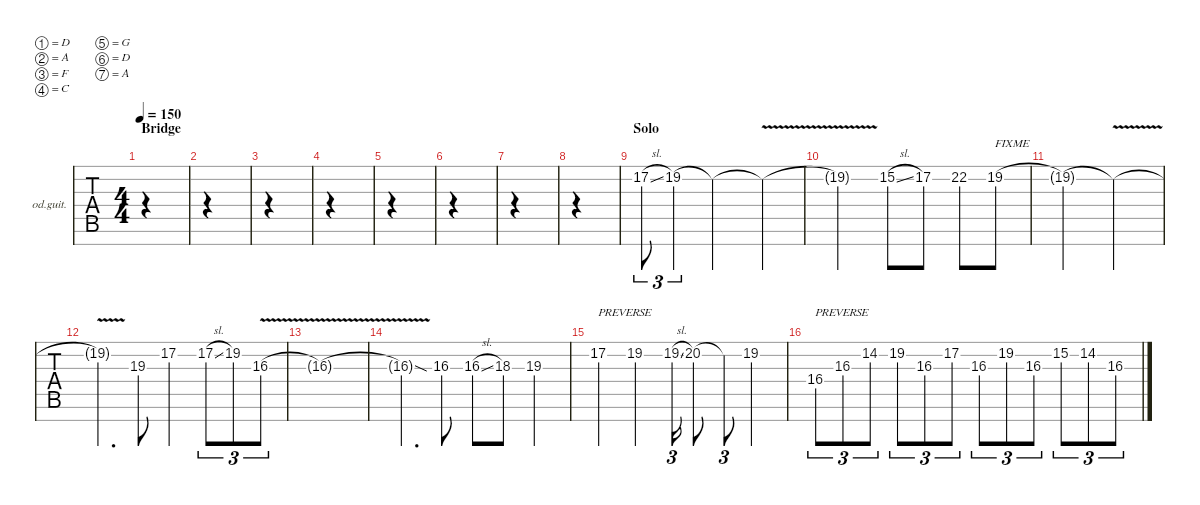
\defaultSystemsLayout 4
\hideDynamics
\bracketExtendMode nobrackets
\firstSystemTrackNameOrientation horizontal
\otherSystemsTrackNameOrientation horizontal
\track ("Lead" "od.guit.") {solo instrument overdrivenguitar}
\staff {tabs}
\tuning (D4 A3 F3 C3 G2 D2 A1)
\ts (4 4)
\section ("" "Bridge")
\scale
1.06666
\tempo 150
\accidentals auto
\clef g2
\ottava regular
\simile none
\ks c
|
\scale
0.977779 |
\scale
0.977779 |
\scale
0.977779 |
\scale
1.06224 |
\scale
0.973358 |
\scale
0.973358 |
\scale
0.991042 |
\section ("" "Solo")
\scale
1.06666 17.2{sl}.8{tu (3 2) beam Down} 19.2.4{tu (3 2) beam Down} 19.2{t}.2{beam Down} 19.2{v t}.4{beam Down} |
\scale
0.977779 19.2{v t}.2{beam Down} 15.2{sl}.8{beam Down} 17.2.8{beam Down} 22.2.8{beam Down} 19.2.8{txt "FIXME" beam Down} |
\scale
0.977779 19.2{t}.2{beam Down} 19.2{v t}.2{beam Down} |
\scale
0.977779 19.2{v t}.4{d beam Down} 19.3.8{beam Down} 17.2.4{beam Down} 17.2{sl}.8{tu (3 2) beam Down} 19.2.8{tu (3 2) beam Down} 16.3{v}.8{tu (3 2) beam Down} |
\scale
1.06666 16.3{v t}.1{beam Down} |
\scale
0.977779 16.3{v sod t}.4{d beam Down} 16.3.8{beam Down} 16.3{sl}.8{beam Down} 18.3.8{beam Down} 19.3.4{beam Down} |
\scale
0.977779 17.2.4{txt "PREVERSE" beam Down} 19.2.4{beam Down} 19.2{sl}.16{tu (3 2) beam Down} 20.2.8{beam Down} 20.2{t}.8{tu (3 2) beam Down} 19.2.4{beam Down} |
\scale
0.977779 16.4.8{tu (3 2) txt "PREVERSE" beam Down} 16.3.8{tu (3 2) beam Down} 14.2.8{tu (3 2) beam Down} 19.2.8{tu (3 2) beam Down} 16.3.8{tu (3 2) beam Down} 17.2.8{tu (3 2) beam Down} 16.3.8{tu (3 2) beam Down} 19.2.8{tu (3 2) beam Down} 16.3.8{tu (3 2) beam Down} 15.2.8{tu (3 2) beam Down} 14.2.8{tu (3 2) beam Down} 16.3.8{tu (3 2) beam Down}
